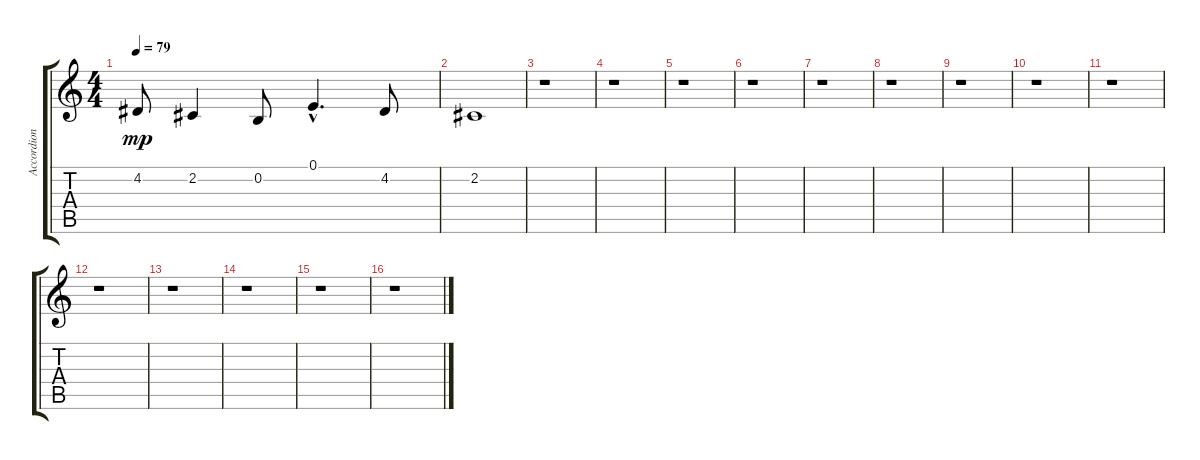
\track ("Accordion" "Accordion") {instrument tangoaccordion}
\staff {score tabs}
\tuning (E4 B3 G3 D3 A2 E2) {hide}
\ts (4 4)
\tempo 79
\clef g2
\ks c
4.2.8{dy mp} 2.2.4 0.2.8 0.1{hac}.4{d} 4.2.8 |
2.2.1 |
r.1 |
r.1 |
r.1 |
r.1 |
r.1 |
r.1 |
r.1 |
r.1 |
r.1 |
r.1 |
r.1 |
r.1 |
r.1 |
r.1
